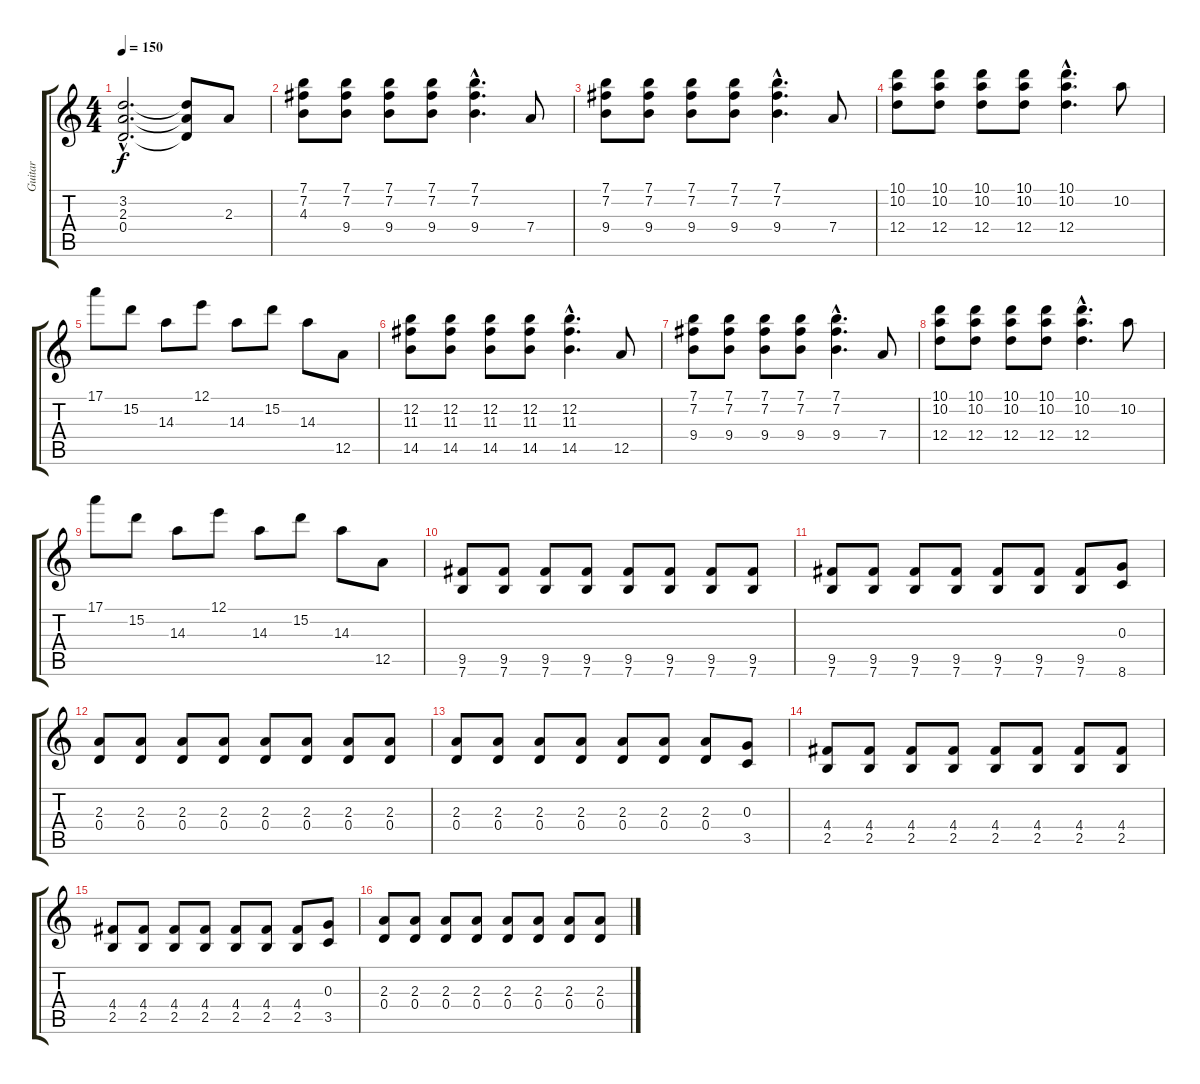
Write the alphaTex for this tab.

\track ("Guitar" "Guitar") {instrument distortionguitar}
\staff {score tabs}
\tuning (E4 B3 G3 D3 A2 E2) {hide}
\ts (4 4)
\tempo 150
\clef g2
\ks c
(3.2{hac t} 2.3{hac t} 0.4{hac t}).2{d dy f} (3.2{t} 2.3{t} 0.4{t}).8 2.3.8 |
(7.1 7.2 4.3).8 (7.1 7.2 9.4).8 (7.1 7.2 9.4).8 (7.1 7.2 9.4).8 (7.1{hac} 7.2{hac} 9.4{hac}).4{d} 7.4.8 |
(7.1 7.2 9.4).8 (7.1 7.2 9.4).8 (7.1 7.2 9.4).8 (7.1 7.2 9.4).8 (7.1{hac} 7.2{hac} 9.4{hac}).4{d} 7.4.8 |
(10.1 10.2 12.4).8 (10.1 10.2 12.4).8 (10.1 10.2 12.4).8 (10.1 10.2 12.4).8 (10.1{hac} 10.2{hac} 12.4{hac}).4{d} 10.2.8 |
17.1.8 15.2.8 14.3.8 12.1.8 14.3.8 15.2.8 14.3.8 12.5.8 |
(12.2 11.3 14.5).8 (12.2 11.3 14.5).8 (12.2 11.3 14.5).8 (12.2 11.3 14.5).8 (12.2{hac} 11.3{hac} 14.5{hac}).4{d} 12.5.8 |
(7.1 7.2 9.4).8 (7.1 7.2 9.4).8 (7.1 7.2 9.4).8 (7.1 7.2 9.4).8 (7.1{hac} 7.2{hac} 9.4{hac}).4{d} 7.4.8 |
(10.1 10.2 12.4).8 (10.1 10.2 12.4).8 (10.1 10.2 12.4).8 (10.1 10.2 12.4).8 (10.1{hac} 10.2{hac} 12.4{hac}).4{d} 10.2.8 |
17.1.8 15.2.8 14.3.8 12.1.8 14.3.8 15.2.8 14.3.8 12.5.8 |
(9.5 7.6).8 (9.5 7.6).8 (9.5 7.6).8 (9.5 7.6).8 (9.5 7.6).8 (9.5 7.6).8 (9.5 7.6).8 (9.5 7.6).8 |
(9.5 7.6).8 (9.5 7.6).8 (9.5 7.6).8 (9.5 7.6).8 (9.5 7.6).8 (9.5 7.6).8 (9.5 7.6).8 (0.3 8.6).8 |
(2.3 0.4).8 (2.3 0.4).8 (2.3 0.4).8 (2.3 0.4).8 (2.3 0.4).8 (2.3 0.4).8 (2.3 0.4).8 (2.3 0.4).8 |
(2.3 0.4).8 (2.3 0.4).8 (2.3 0.4).8 (2.3 0.4).8 (2.3 0.4).8 (2.3 0.4).8 (2.3 0.4).8 (0.3 3.5).8 |
(4.4 2.5).8 (4.4 2.5).8 (4.4 2.5).8 (4.4 2.5).8 (4.4 2.5).8 (4.4 2.5).8 (4.4 2.5).8 (4.4 2.5).8 |
(4.4 2.5).8 (4.4 2.5).8 (4.4 2.5).8 (4.4 2.5).8 (4.4 2.5).8 (4.4 2.5).8 (4.4 2.5).8 (0.3 3.5).8 |
(2.3 0.4).8 (2.3 0.4).8 (2.3 0.4).8 (2.3 0.4).8 (2.3 0.4).8 (2.3 0.4).8 (2.3 0.4).8 (2.3 0.4).8
